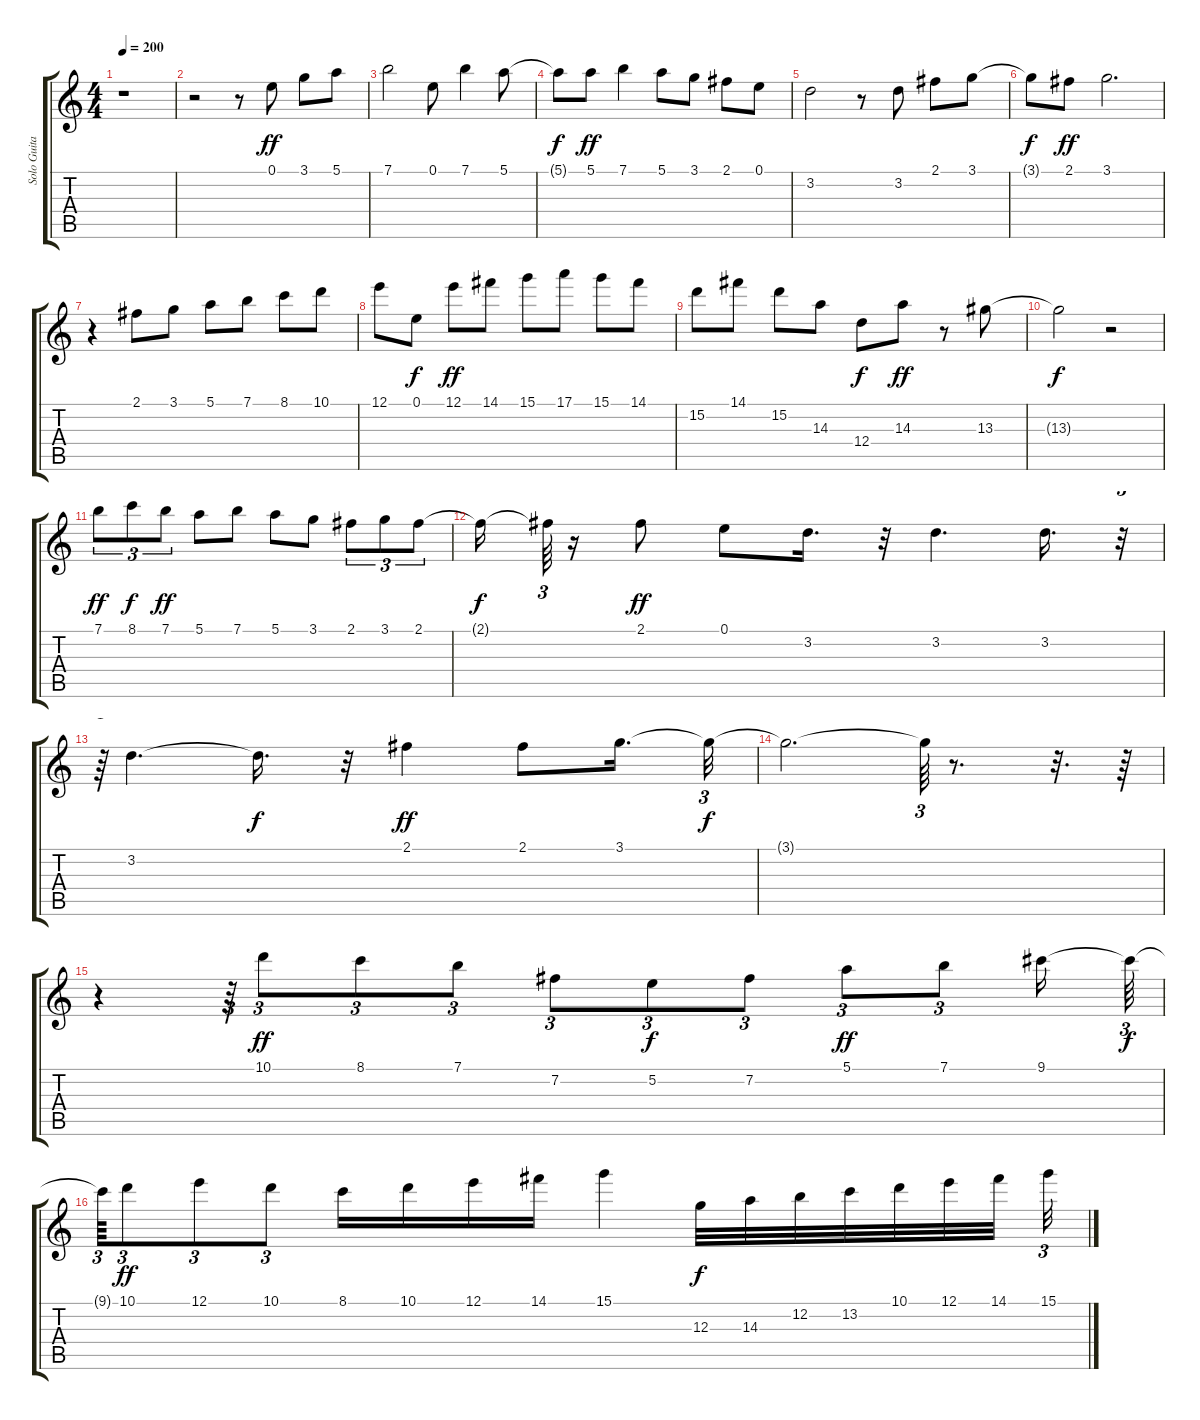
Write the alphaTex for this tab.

\track ("Solo Guitar" "Solo Guita") {instrument overdrivenguitar}
\staff {score tabs}
\tuning (E4 B3 G3 D3 A2 E2) {hide}
\ts (4 4)
\tempo 200
\clef g2
\ks c
r.1{dy f} |
r.2 r.8 0.1.8{dy ff} 3.1.8 5.1.8 |
7.1.2 0.1.8 7.1.4 5.1.8 |
5.1{t}.8{dy f} 5.1.8{dy ff} 7.1.4 5.1.8 3.1.8 2.1.8 0.1.8 |
3.2.2 r.8 3.2.8 2.1.8 3.1.8 |
3.1{t}.8{dy f} 2.1.8{dy ff} 3.1.2{d} |
r.4 2.1.8 3.1.8 5.1.8 7.1.8 8.1.8 10.1.8 |
12.1.8 0.1.8{dy f} 12.1.8{dy ff} 14.1.8 15.1.8 17.1.8 15.1.8 14.1.8 |
15.2.8 14.1.8 15.2.8 14.3.8 12.4.8{dy f} 14.3.8{dy ff} r.8 13.3.8 |
13.3{t}.2{dy f} r.2 |
7.1.8{tu (3 2) dy ff} 8.1.8{tu (3 2) dy f} 7.1.8{tu (3 2) dy ff} 5.1.8 7.1.8 5.1.8 3.1.8 2.1.8{tu (3 2)} 3.1.8{tu (3 2)} 2.1.8{tu (3 2)} |
2.1{t}.16{dy f} 2.1{t}.64{tu (3 2)} r.16 2.1.8{dy ff} 0.1.8 3.2.16{d} r.32 3.2.4{d} 3.2.16{d} r.32{tu (3 2)} |
r.64{tu (3 2)} 3.2.4{d} 3.2{t}.16{d dy f} r.32 2.1.4{dy ff} 2.1.8 3.1.16{d} 3.1{t}.32{tu (3 2) dy f} |
3.1{t}.2{d} 3.1{t}.64{tu (3 2)} r.8{d} r.32{d} r.64 |
r.4 r.64{tu (3 2)} 10.1.8{tu (3 2) dy ff} 8.1.8{tu (3 2)} 7.1.8{tu (3 2)} 7.2.8{tu (3 2)} 5.2.8{tu (3 2) dy f} 7.2.8{tu (3 2)} 5.1.8{tu (3 2) dy ff} 7.1.8{tu (3 2)} 9.1.16 9.1{t}.64{tu (3 2) dy f} |
9.1{t}.64{tu (3 2)} 10.1.8{tu (3 2) dy ff} 12.1.8{tu (3 2)} 10.1.8{tu (3 2)} 8.1.16 10.1.16 12.1.16 14.1.16 15.1.4 12.3.32{dy f} 14.3.32 12.2.32 13.2.32 10.1.32 12.1.32 14.1.32{beam splitsecondary} 15.1.32{tu (3 2)}
